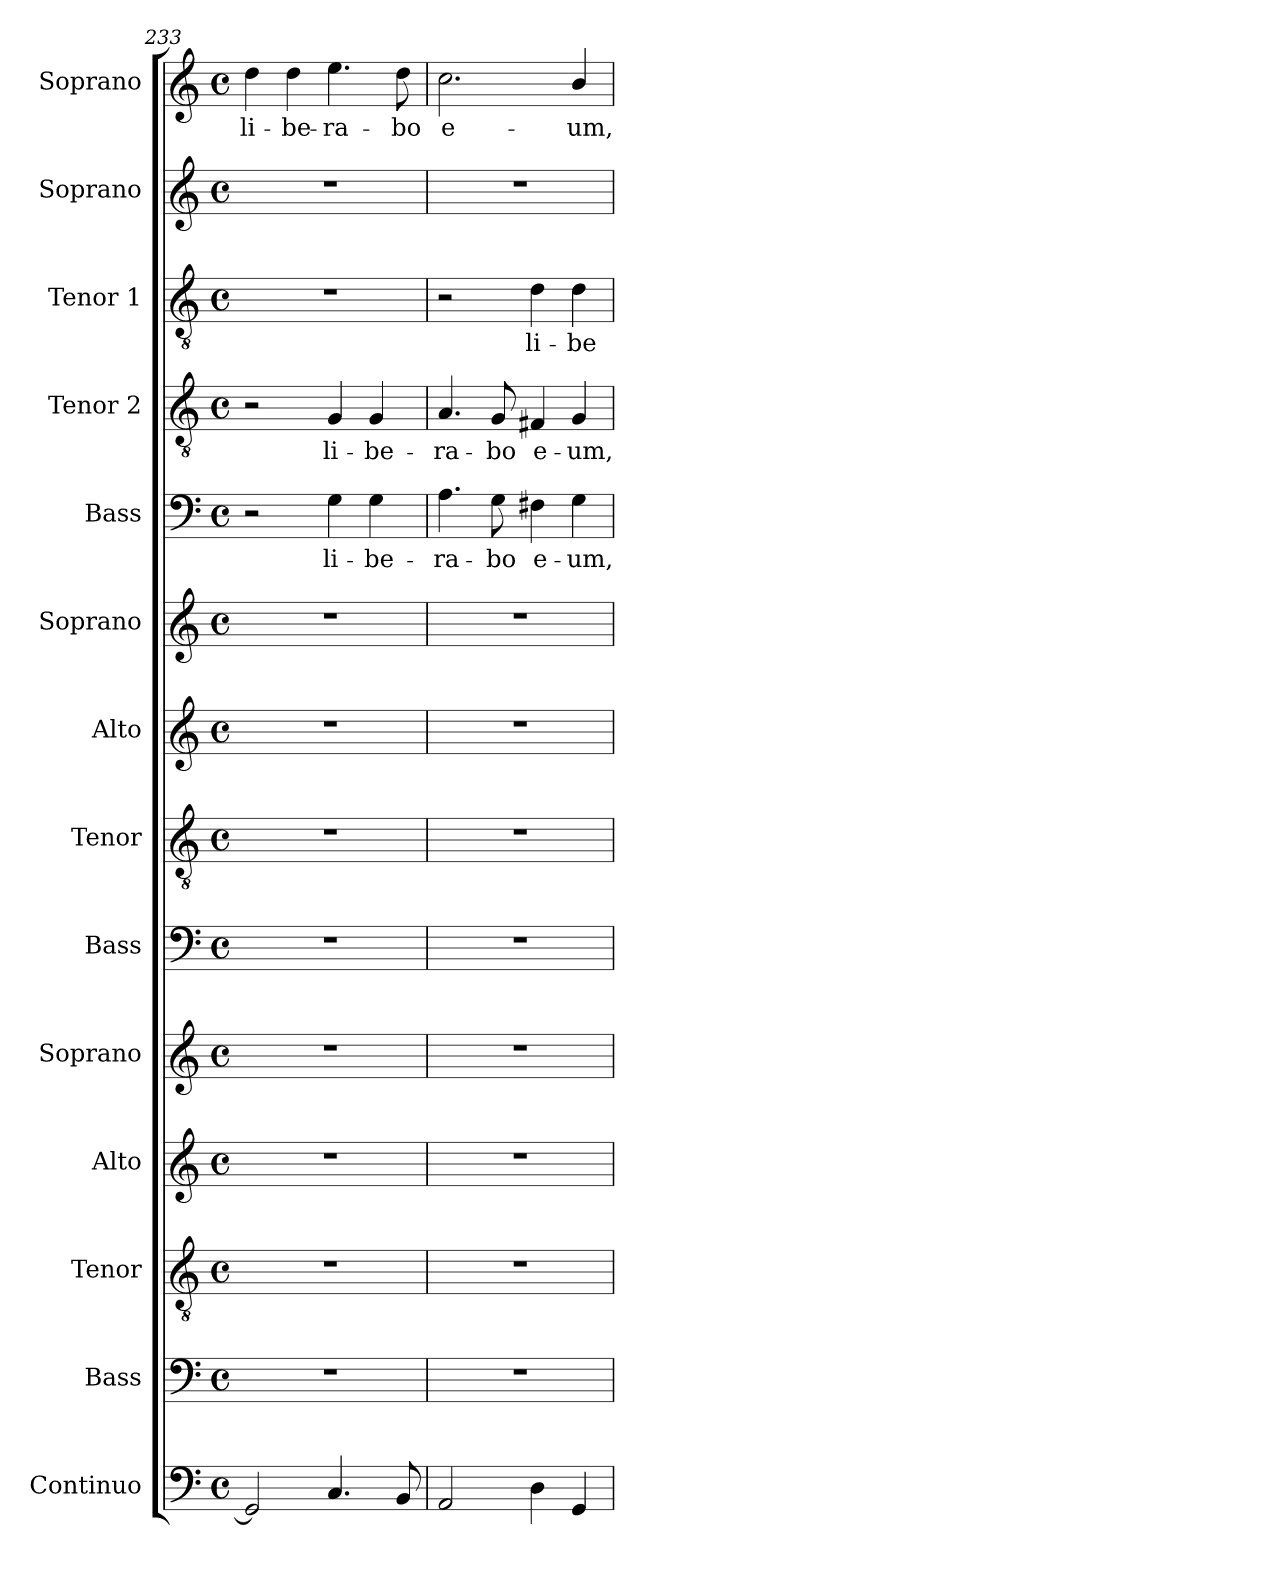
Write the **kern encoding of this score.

**kern	**kern	**kern	**kern	**kern	**kern	**kern	**kern	**kern	**kern	**text	**kern	**text	**kern	**text	**kern	**kern	**text
*part14	*part13	*part12	*part11	*part10	*part9	*part8	*part7	*part6	*part5	*part5	*part4	*part4	*part3	*part3	*part2	*part1	*part1
*staff14	*staff13	*staff12	*staff11	*staff10	*staff9	*staff8	*staff7	*staff6	*staff5	*staff5	*staff4	*staff4	*staff3	*staff3	*staff2	*staff1	*staff1
*I"Continuo	*I"Bass	*I"Tenor	*I"Alto	*I"Soprano	*I"Bass	*I"Tenor	*I"Alto	*I"Soprano	*I"Bass	*	*I"Tenor 2	*	*I"Tenor 1	*	*I"Soprano	*I"Soprano	*
*I'Cont.	*I'B.	*I'T.	*I'A.	*I'S.	*I'B.	*I'T.	*I'A.	*I'S.	*I'B.	*	*I'T2.	*	*I'T1.	*	*I'S.	*I'S.	*
*clefF4	*clefF4	*clefGv2	*clefG2	*clefG2	*clefF4	*clefGv2	*clefG2	*clefG2	*clefF4	*	*clefGv2	*	*clefGv2	*	*clefG2	*clefG2	*
*	*	*ITrd7c12	*	*	*	*ITrd7c12	*	*	*	*	*ITrd7c12	*	*ITrd7c12	*	*	*	*
*k[]	*k[]	*k[]	*k[]	*k[]	*k[]	*k[]	*k[]	*k[]	*k[]	*	*k[]	*	*k[]	*	*k[]	*k[]	*
*C:	*C:	*C:	*C:	*C:	*C:	*C:	*C:	*C:	*C:	*	*C:	*	*C:	*	*C:	*C:	*
*M4/4	*M4/4	*M4/4	*M4/4	*M4/4	*M4/4	*M4/4	*M4/4	*M4/4	*M4/4	*	*M4/4	*	*M4/4	*	*M4/4	*M4/4	*
*met(c)	*met(c)	*met(c)	*met(c)	*met(c)	*met(c)	*met(c)	*met(c)	*met(c)	*met(c)	*	*met(c)	*	*met(c)	*	*met(c)	*met(c)	*
=233	=233	=233	=233	=233	=233	=233	=233	=233	=233	=233	=233	=233	=233	=233	=233	=233	=233
!	!	!	!	!	!	!	!	!	!	!	!	!	!	!	!	!	!LO:LY:b:color=#000000
2GGi/]	1r	1r	1r	1r	1r	1r	1r	1r	2r	.	2r	.	1r	.	1r	4ddi\	li-
!	!	!	!	!	!	!	!	!	!	!	!	!	!	!	!	!	!LO:LY:b:color=#000000
.	.	.	.	.	.	.	.	.	.	.	.	.	.	.	.	4ddi\	-be-
!	!	!	!	!	!	!	!	!	!	!LO:LY:b:color=#000000	!	!	!	!	!	!	!
!	!	!	!	!	!	!	!	!	!	!	!	!LO:LY:b:color=#000000	!	!	!	!	!
!	!	!	!	!	!	!	!	!	!	!	!	!	!	!	!	!	!LO:LY:b:color=#000000
4.Ci/	.	.	.	.	.	.	.	.	4Gi\	li-	4GGi/	li-	.	.	.	4.eei\	-ra-
!	!	!	!	!	!	!	!	!	!	!LO:LY:b:color=#000000	!	!	!	!	!	!	!
!	!	!	!	!	!	!	!	!	!	!	!	!LO:LY:b:color=#000000	!	!	!	!	!
.	.	.	.	.	.	.	.	.	4Gi\	-be-	4GGi/	-be-	.	.	.	.	.
!	!	!	!	!	!	!	!	!	!	!	!	!	!	!	!	!	!LO:LY:b:color=#000000
8BBi/	.	.	.	.	.	.	.	.	.	.	.	.	.	.	.	8ddi\	-bo
=234	=234	=234	=234	=234	=234	=234	=234	=234	=234	=234	=234	=234	=234	=234	=234	=234	=234
!	!	!	!	!	!	!	!	!	!	!LO:LY:b:color=#000000	!	!	!	!	!	!	!
!	!	!	!	!	!	!	!	!	!	!	!	!LO:LY:b:color=#000000	!	!	!	!	!
!	!	!	!	!	!	!	!	!	!	!	!	!	!	!	!	!	!LO:LY:b:color=#000000
2AAi/	1r	1r	1r	1r	1r	1r	1r	1r	4.Ai\	-ra-	4.AAi/	-ra-	2r	.	1r	2.cci\	e-
!	!	!	!	!	!	!	!	!	!	!LO:LY:b:color=#000000	!	!	!	!	!	!	!
!	!	!	!	!	!	!	!	!	!	!	!	!LO:LY:b:color=#000000	!	!	!	!	!
.	.	.	.	.	.	.	.	.	8Gi\	-bo	8GGi/	-bo	.	.	.	.	.
!	!	!	!	!	!	!	!	!	!	!LO:LY:b:color=#000000	!	!	!	!	!	!	!
!	!	!	!	!	!	!	!	!	!	!	!	!LO:LY:b:color=#000000	!	!	!	!	!
!	!	!	!	!	!	!	!	!	!	!	!	!	!	!LO:LY:b:color=#000000	!	!	!
4Di\	.	.	.	.	.	.	.	.	4F#Xi\	e-	4FF#Xi/	e-	4Di\	li-	.	.	.
!	!	!	!	!	!	!	!	!	!	!LO:LY:b:color=#000000	!	!	!	!	!	!	!
!	!	!	!	!	!	!	!	!	!	!	!	!LO:LY:b:color=#000000	!	!	!	!	!
!	!	!	!	!	!	!	!	!	!	!	!	!	!	!LO:LY:b:color=#000000	!	!	!
!	!	!	!	!	!	!	!	!	!	!	!	!	!	!	!	!	!LO:LY:b:color=#000000
4GGi/	.	.	.	.	.	.	.	.	4Gi\	-um,	4GGi/	-um,	4Di\	-be-	.	4bi/	-um,
=	=	=	=	=	=	=	=	=	=	=	=	=	=	=	=	=	=
*-	*-	*-	*-	*-	*-	*-	*-	*-	*-	*-	*-	*-	*-	*-	*-	*-	*-
